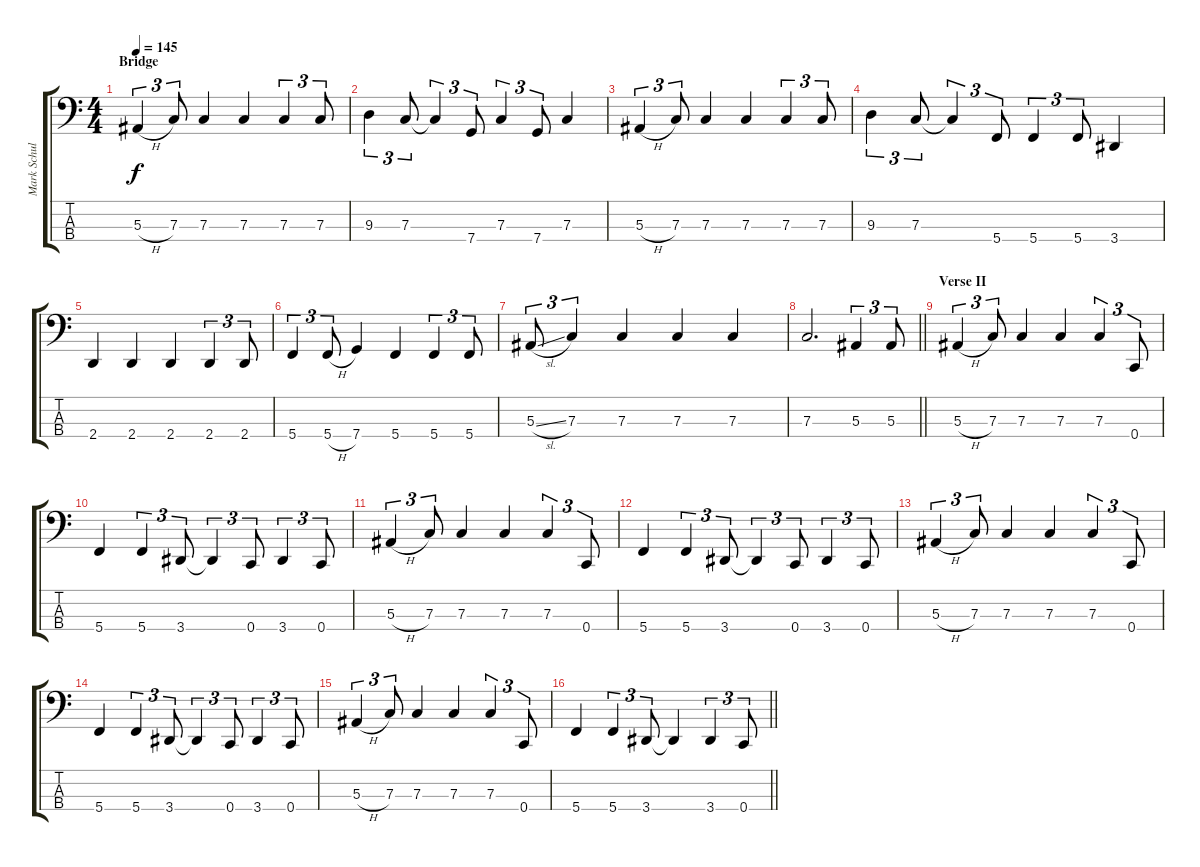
\track ("Mark Schultz" "Mark Schul") {instrument electricbasspick}
\staff {score tabs}
\tuning (Eb2 Bb1 F1 C1) {hide}
\ts (4 4)
\section ("" "Bridge")
\tempo 145
\clef f4
\ks c
5.3{h}.4{tu (3 2) dy f} 7.3.8{tu (3 2)} 7.3.4 7.3.4 7.3.4{tu (3 2)} 7.3.8{tu (3 2)} |
9.3.4{tu (3 2)} 7.3.8{tu (3 2)} 7.3{t}.4{tu (3 2)} 7.4.8{tu (3 2)} 7.3.4{tu (3 2)} 7.4.8{tu (3 2)} 7.3.4 |
5.3{h}.4{tu (3 2)} 7.3.8{tu (3 2)} 7.3.4 7.3.4 7.3.4{tu (3 2)} 7.3.8{tu (3 2)} |
9.3.4{tu (3 2)} 7.3.8{tu (3 2)} 7.3{t}.4{tu (3 2)} 5.4.8{tu (3 2)} 5.4.4{tu (3 2)} 5.4.8{tu (3 2)} 3.4.4 |
2.4.4 2.4.4 2.4.4 2.4.4{tu (3 2)} 2.4.8{tu (3 2)} |
5.4.4{tu (3 2)} 5.4{h}.8{tu (3 2)} 7.4.4 5.4.4 5.4.4{tu (3 2)} 5.4.8{tu (3 2)} |
5.3{sl}.8{tu (3 2)} 7.3.4{tu (3 2)} 7.3.4 7.3.4 7.3.4 |
\barLineRight lightlight
7.3.2{d} 5.3.4{tu (3 2)} 5.3.8{tu (3 2)} |
\section ("" "Verse II")
5.3{h}.4{tu (3 2)} 7.3.8{tu (3 2)} 7.3.4 7.3.4 7.3.4{tu (3 2)} 0.4.8{tu (3 2)} |
5.4.4 5.4.4{tu (3 2)} 3.4.8{tu (3 2)} 3.4{t}.4{tu (3 2)} 0.4.8{tu (3 2)} 3.4.4{tu (3 2)} 0.4.8{tu (3 2)} |
5.3{h}.4{tu (3 2)} 7.3.8{tu (3 2)} 7.3.4 7.3.4 7.3.4{tu (3 2)} 0.4.8{tu (3 2)} |
5.4.4 5.4.4{tu (3 2)} 3.4.8{tu (3 2)} 3.4{t}.4{tu (3 2)} 0.4.8{tu (3 2)} 3.4.4{tu (3 2)} 0.4.8{tu (3 2)} |
5.3{h}.4{tu (3 2)} 7.3.8{tu (3 2)} 7.3.4 7.3.4 7.3.4{tu (3 2)} 0.4.8{tu (3 2)} |
5.4.4 5.4.4{tu (3 2)} 3.4.8{tu (3 2)} 3.4{t}.4{tu (3 2)} 0.4.8{tu (3 2)} 3.4.4{tu (3 2)} 0.4.8{tu (3 2)} |
5.3{h}.4{tu (3 2)} 7.3.8{tu (3 2)} 7.3.4 7.3.4 7.3.4{tu (3 2)} 0.4.8{tu (3 2)} |
\barLineRight lightlight
5.4.4 5.4.4{tu (3 2)} 3.4.8{tu (3 2)} 3.4{t}.4 3.4.4{tu (3 2)} 0.4.8{tu (3 2)}
